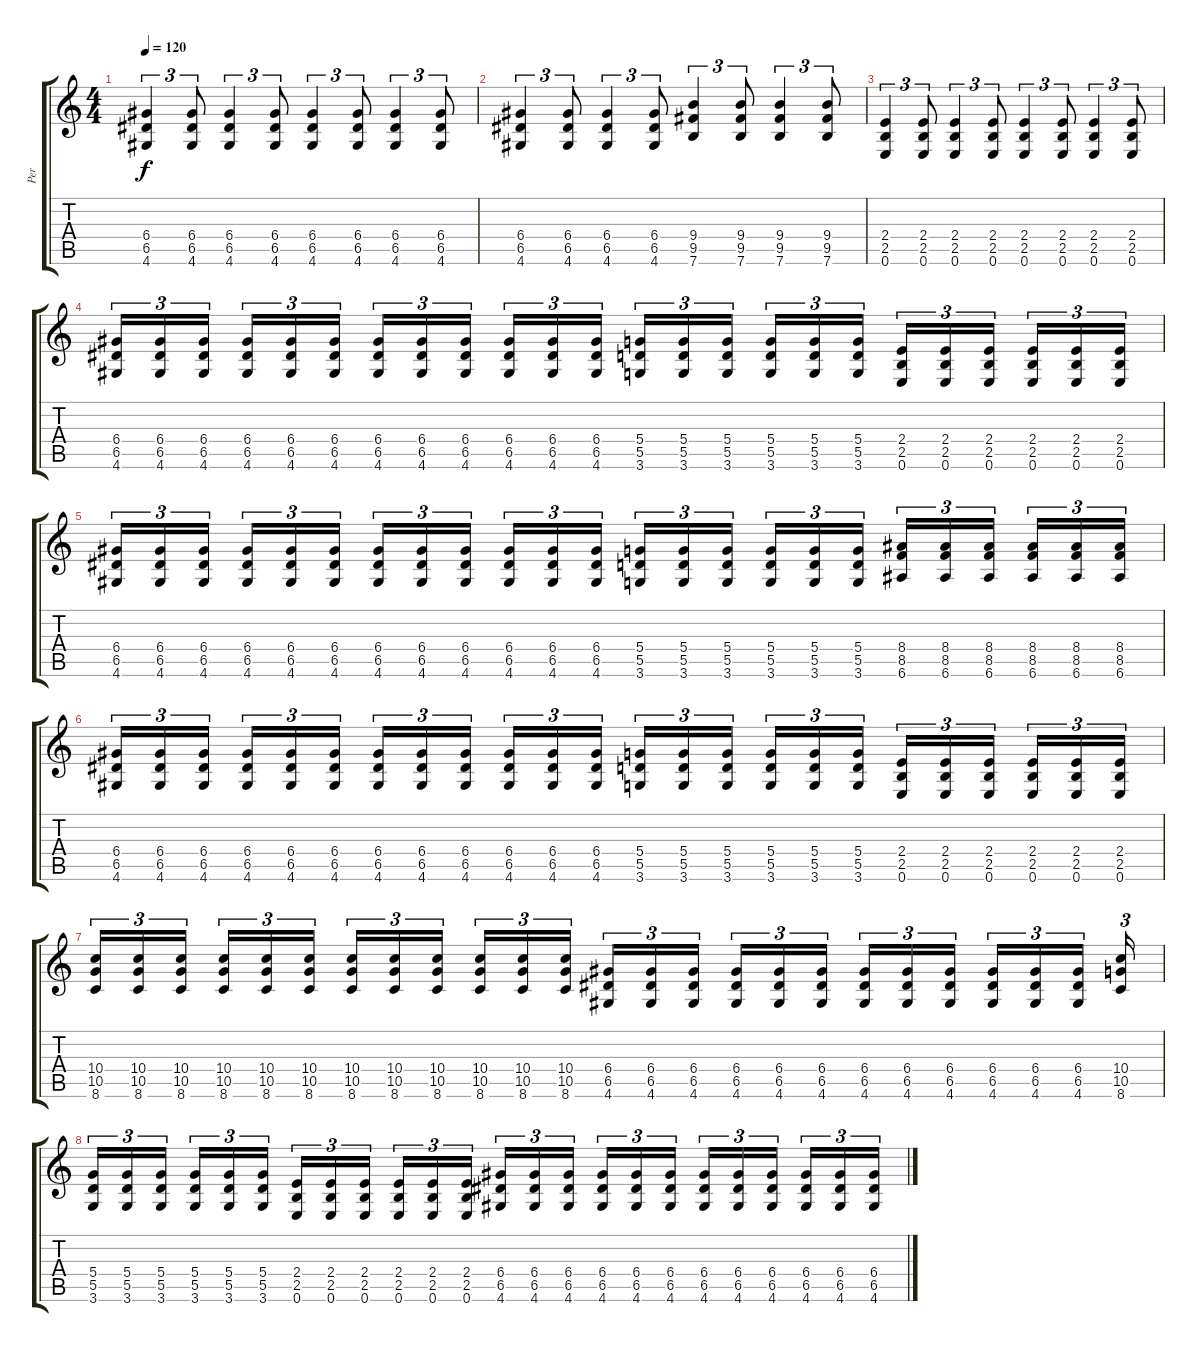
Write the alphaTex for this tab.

\track ("Per" "Per") {instrument distortionguitar}
\staff {score tabs}
\tuning (E4 B3 G3 D3 A2 E2) {hide}
\ts (4 4)
\tempo 120
\clef g2
\ks c
(6.4 6.5 4.6).4{tu (3 2) dy f} (6.4 6.5 4.6).8{tu (3 2)} (6.4 6.5 4.6).4{tu (3 2)} (6.4 6.5 4.6).8{tu (3 2)} (6.4 6.5 4.6).4{tu (3 2)} (6.4 6.5 4.6).8{tu (3 2)} (6.4 6.5 4.6).4{tu (3 2)} (6.4 6.5 4.6).8{tu (3 2)} |
(6.4 6.5 4.6).4{tu (3 2)} (6.4 6.5 4.6).8{tu (3 2)} (6.4 6.5 4.6).4{tu (3 2)} (6.4 6.5 4.6).8{tu (3 2)} (9.4 9.5 7.6).4{tu (3 2)} (9.4 9.5 7.6).8{tu (3 2)} (9.4 9.5 7.6).4{tu (3 2)} (9.4 9.5 7.6).8{tu (3 2)} |
(2.4 2.5 0.6).4{tu (3 2)} (2.4 2.5 0.6).8{tu (3 2)} (2.4 2.5 0.6).4{tu (3 2)} (2.4 2.5 0.6).8{tu (3 2)} (2.4 2.5 0.6).4{tu (3 2)} (2.4 2.5 0.6).8{tu (3 2)} (2.4 2.5 0.6).4{tu (3 2)} (2.4 2.5 0.6).8{tu (3 2)} |
(6.4 6.5 4.6).16{tu (3 2)} (6.4 6.5 4.6).16{tu (3 2)} (6.4 6.5 4.6).16{tu (3 2)} (6.4 6.5 4.6).16{tu (3 2)} (6.4 6.5 4.6).16{tu (3 2)} (6.4 6.5 4.6).16{tu (3 2)} (6.4 6.5 4.6).16{tu (3 2)} (6.4 6.5 4.6).16{tu (3 2)} (6.4 6.5 4.6).16{tu (3 2)} (6.4 6.5 4.6).16{tu (3 2)} (6.4 6.5 4.6).16{tu (3 2)} (6.4 6.5 4.6).16{tu (3 2)} (5.4 5.5 3.6).16{tu (3 2)} (5.4 5.5 3.6).16{tu (3 2)} (5.4 5.5 3.6).16{tu (3 2)} (5.4 5.5 3.6).16{tu (3 2)} (5.4 5.5 3.6).16{tu (3 2)} (5.4 5.5 3.6).16{tu (3 2)} (2.4 2.5 0.6).16{tu (3 2)} (2.4 2.5 0.6).16{tu (3 2)} (2.4 2.5 0.6).16{tu (3 2)} (2.4 2.5 0.6).16{tu (3 2)} (2.4 2.5 0.6).16{tu (3 2)} (2.4 2.5 0.6).16{tu (3 2)} |
(6.4 6.5 4.6).16{tu (3 2)} (6.4 6.5 4.6).16{tu (3 2)} (6.4 6.5 4.6).16{tu (3 2)} (6.4 6.5 4.6).16{tu (3 2)} (6.4 6.5 4.6).16{tu (3 2)} (6.4 6.5 4.6).16{tu (3 2)} (6.4 6.5 4.6).16{tu (3 2)} (6.4 6.5 4.6).16{tu (3 2)} (6.4 6.5 4.6).16{tu (3 2)} (6.4 6.5 4.6).16{tu (3 2)} (6.4 6.5 4.6).16{tu (3 2)} (6.4 6.5 4.6).16{tu (3 2)} (5.4 5.5 3.6).16{tu (3 2)} (5.4 5.5 3.6).16{tu (3 2)} (5.4 5.5 3.6).16{tu (3 2)} (5.4 5.5 3.6).16{tu (3 2)} (5.4 5.5 3.6).16{tu (3 2)} (5.4 5.5 3.6).16{tu (3 2)} (8.4 8.5 6.6).16{tu (3 2)} (8.4 8.5 6.6).16{tu (3 2)} (8.4 8.5 6.6).16{tu (3 2)} (8.4 8.5 6.6).16{tu (3 2)} (8.4 8.5 6.6).16{tu (3 2)} (8.4 8.5 6.6).16{tu (3 2)} |
(6.4 6.5 4.6).16{tu (3 2)} (6.4 6.5 4.6).16{tu (3 2)} (6.4 6.5 4.6).16{tu (3 2)} (6.4 6.5 4.6).16{tu (3 2)} (6.4 6.5 4.6).16{tu (3 2)} (6.4 6.5 4.6).16{tu (3 2)} (6.4 6.5 4.6).16{tu (3 2)} (6.4 6.5 4.6).16{tu (3 2)} (6.4 6.5 4.6).16{tu (3 2)} (6.4 6.5 4.6).16{tu (3 2)} (6.4 6.5 4.6).16{tu (3 2)} (6.4 6.5 4.6).16{tu (3 2)} (5.4 5.5 3.6).16{tu (3 2)} (5.4 5.5 3.6).16{tu (3 2)} (5.4 5.5 3.6).16{tu (3 2)} (5.4 5.5 3.6).16{tu (3 2)} (5.4 5.5 3.6).16{tu (3 2)} (5.4 5.5 3.6).16{tu (3 2)} (2.4 2.5 0.6).16{tu (3 2)} (2.4 2.5 0.6).16{tu (3 2)} (2.4 2.5 0.6).16{tu (3 2)} (2.4 2.5 0.6).16{tu (3 2)} (2.4 2.5 0.6).16{tu (3 2)} (2.4 2.5 0.6).16{tu (3 2)} |
(10.4 10.5 8.6).16{tu (3 2)} (10.4 10.5 8.6).16{tu (3 2)} (10.4 10.5 8.6).16{tu (3 2)} (10.4 10.5 8.6).16{tu (3 2)} (10.4 10.5 8.6).16{tu (3 2)} (10.4 10.5 8.6).16{tu (3 2)} (10.4 10.5 8.6).16{tu (3 2)} (10.4 10.5 8.6).16{tu (3 2)} (10.4 10.5 8.6).16{tu (3 2)} (10.4 10.5 8.6).16{tu (3 2)} (10.4 10.5 8.6).16{tu (3 2)} (10.4 10.5 8.6).16{tu (3 2)} (6.4 6.5 4.6).16{tu (3 2)} (6.4 6.5 4.6).16{tu (3 2)} (6.4 6.5 4.6).16{tu (3 2)} (6.4 6.5 4.6).16{tu (3 2)} (6.4 6.5 4.6).16{tu (3 2)} (6.4 6.5 4.6).16{tu (3 2)} (6.4 6.5 4.6).16{tu (3 2)} (6.4 6.5 4.6).16{tu (3 2)} (6.4 6.5 4.6).16{tu (3 2)} (6.4 6.5 4.6).16{tu (3 2)} (6.4 6.5 4.6).16{tu (3 2)} (6.4 6.5 4.6).16{tu (3 2)} (10.4 10.5 8.6).16{tu (3 2)} |
(5.4 5.5 3.6).16{tu (3 2)} (5.4 5.5 3.6).16{tu (3 2)} (5.4 5.5 3.6).16{tu (3 2)} (5.4 5.5 3.6).16{tu (3 2)} (5.4 5.5 3.6).16{tu (3 2)} (5.4 5.5 3.6).16{tu (3 2)} (2.4 2.5 0.6).16{tu (3 2)} (2.4 2.5 0.6).16{tu (3 2)} (2.4 2.5 0.6).16{tu (3 2)} (2.4 2.5 0.6).16{tu (3 2)} (2.4 2.5 0.6).16{tu (3 2)} (2.4 2.5 0.6).16{tu (3 2)} (6.4 6.5 4.6).16{tu (3 2)} (6.4 6.5 4.6).16{tu (3 2)} (6.4 6.5 4.6).16{tu (3 2)} (6.4 6.5 4.6).16{tu (3 2)} (6.4 6.5 4.6).16{tu (3 2)} (6.4 6.5 4.6).16{tu (3 2)} (6.4 6.5 4.6).16{tu (3 2)} (6.4 6.5 4.6).16{tu (3 2)} (6.4 6.5 4.6).16{tu (3 2)} (6.4 6.5 4.6).16{tu (3 2)} (6.4 6.5 4.6).16{tu (3 2)} (6.4 6.5 4.6).16{tu (3 2)}
